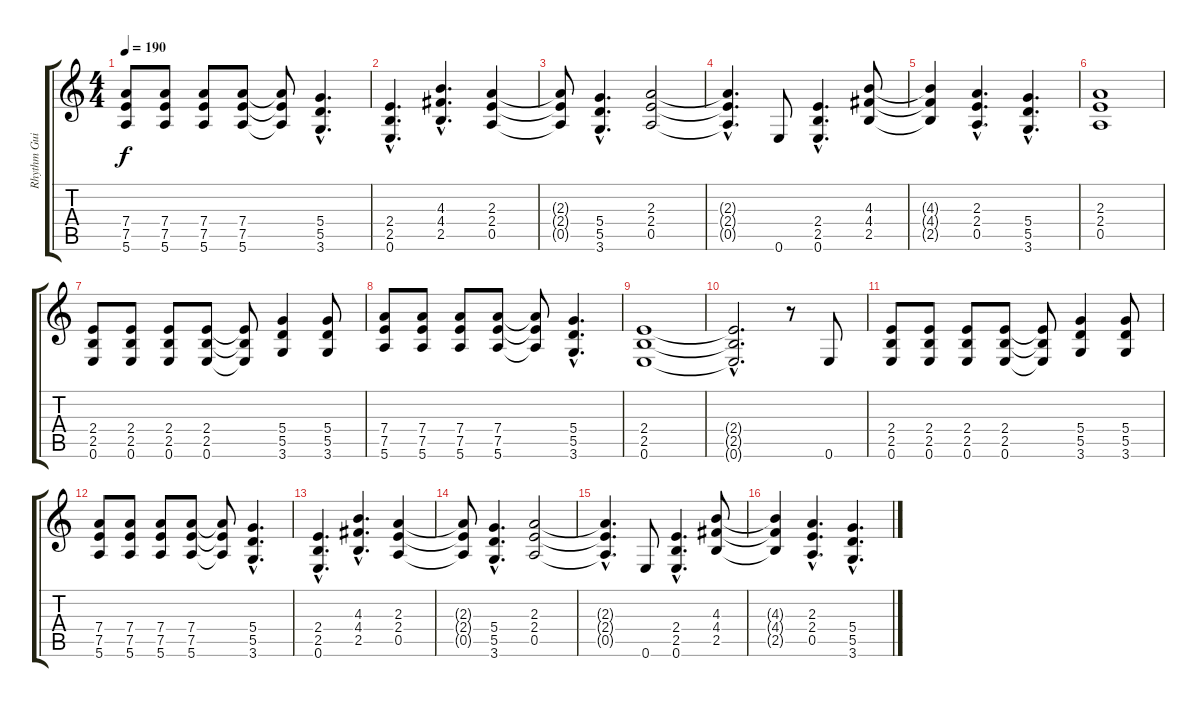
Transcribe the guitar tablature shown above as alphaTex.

\track ("Rhythm Guitar 1" "Rhythm Gui") {instrument distortionguitar}
\staff {score tabs}
\tuning (E4 B3 G3 D3 A2 E2) {hide}
\ts (4 4)
\tempo 190
\clef g2
\ks c
(7.4 7.5 5.6).8{dy f} (7.4 7.5 5.6).8 (7.4 7.5 5.6).8 (7.4 7.5 5.6).8 (7.4{t} 7.5{t} 5.6{t}).8 (5.4{hac} 5.5{hac} 3.6{hac}).4{d} |
(2.4{hac} 2.5{hac} 0.6{hac}).4{d} (4.3{hac} 4.4{hac} 2.5{hac}).4{d} (2.3 2.4 0.5).4 |
(2.3{t} 2.4{t} 0.5{t}).8 (5.4{hac} 5.5{hac} 3.6{hac}).4{d} (2.3 2.4 0.5).2 |
(2.3{hac t} 2.4{hac t} 0.5{hac t}).4{d} 0.6.8 (2.4{hac} 2.5{hac} 0.6{hac}).4{d} (4.3 4.4 2.5).8 |
(4.3{t} 4.4{t} 2.5{t}).4 (2.3{hac} 2.4{hac} 0.5{hac}).4{d} (5.4{hac} 5.5{hac} 3.6{hac}).4{d} |
(2.3 2.4 0.5).1 |
(2.4 2.5 0.6).8 (2.4 2.5 0.6).8 (2.4 2.5 0.6).8 (2.4 2.5 0.6).8 (2.4{t} 2.5{t} 0.6{t}).8 (5.4 5.5 3.6).4 (5.4 5.5 3.6).8 |
(7.4 7.5 5.6).8 (7.4 7.5 5.6).8 (7.4 7.5 5.6).8 (7.4 7.5 5.6).8 (7.4{t} 7.5{t} 5.6{t}).8 (5.4{hac} 5.5{hac} 3.6{hac}).4{d} |
(2.4 2.5 0.6).1 |
(2.4{hac t} 2.5{hac t} 0.6{hac t}).2{d} r.8 0.6.8 |
(2.4 2.5 0.6).8 (2.4 2.5 0.6).8 (2.4 2.5 0.6).8 (2.4 2.5 0.6).8 (2.4{t} 2.5{t} 0.6{t}).8 (5.4 5.5 3.6).4 (5.4 5.5 3.6).8 |
(7.4 7.5 5.6).8 (7.4 7.5 5.6).8 (7.4 7.5 5.6).8 (7.4 7.5 5.6).8 (7.4{t} 7.5{t} 5.6{t}).8 (5.4{hac} 5.5{hac} 3.6{hac}).4{d} |
(2.4{hac} 2.5{hac} 0.6{hac}).4{d} (4.3{hac} 4.4{hac} 2.5{hac}).4{d} (2.3 2.4 0.5).4 |
(2.3{t} 2.4{t} 0.5{t}).8 (5.4{hac} 5.5{hac} 3.6{hac}).4{d} (2.3 2.4 0.5).2 |
(2.3{hac t} 2.4{hac t} 0.5{hac t}).4{d} 0.6.8 (2.4{hac} 2.5{hac} 0.6{hac}).4{d} (4.3 4.4 2.5).8 |
(4.3{t} 4.4{t} 2.5{t}).4 (2.3{hac} 2.4{hac} 0.5{hac}).4{d} (5.4{hac} 5.5{hac} 3.6{hac}).4{d}
